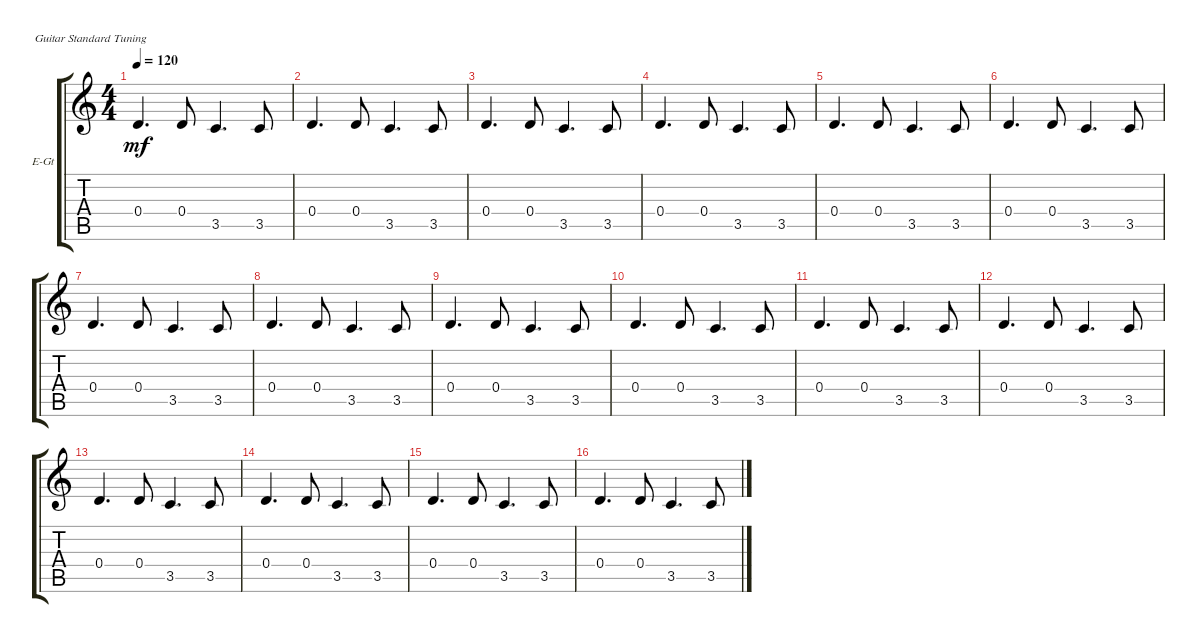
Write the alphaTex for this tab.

\defaultSystemsLayout 4
\bracketExtendMode groupsimilarinstruments
\firstSystemTrackNameOrientation horizontal
\otherSystemsTrackNameOrientation horizontal
\track ("Фиолетовый 2" "E-Gt") {solo instrument electricguitarclean}
\staff {score tabs}
\tuning (E4 B3 G3 D3 A2 E2)
\ts (4 4)
\tempo 120
\clef g2
\ks c
0.4.4{d dy mf instrument electricguitarclean} 0.4.8 3.5.4{d} 3.5.8 |
0.4.4{d} 0.4.8 3.5.4{d} 3.5.8 |
0.4.4{d} 0.4.8 3.5.4{d} 3.5.8 |
0.4.4{d} 0.4.8 3.5.4{d} 3.5.8 |
0.4.4{d} 0.4.8 3.5.4{d} 3.5.8 |
0.4.4{d} 0.4.8 3.5.4{d} 3.5.8 |
0.4.4{d} 0.4.8 3.5.4{d} 3.5.8 |
0.4.4{d} 0.4.8 3.5.4{d} 3.5.8 |
0.4.4{d} 0.4.8 3.5.4{d} 3.5.8 |
0.4.4{d} 0.4.8 3.5.4{d} 3.5.8 |
0.4.4{d} 0.4.8 3.5.4{d} 3.5.8 |
0.4.4{d} 0.4.8 3.5.4{d} 3.5.8 |
0.4.4{d} 0.4.8 3.5.4{d} 3.5.8 |
0.4.4{d} 0.4.8 3.5.4{d} 3.5.8 |
0.4.4{d} 0.4.8 3.5.4{d} 3.5.8 |
0.4.4{d} 0.4.8 3.5.4{d} 3.5.8
